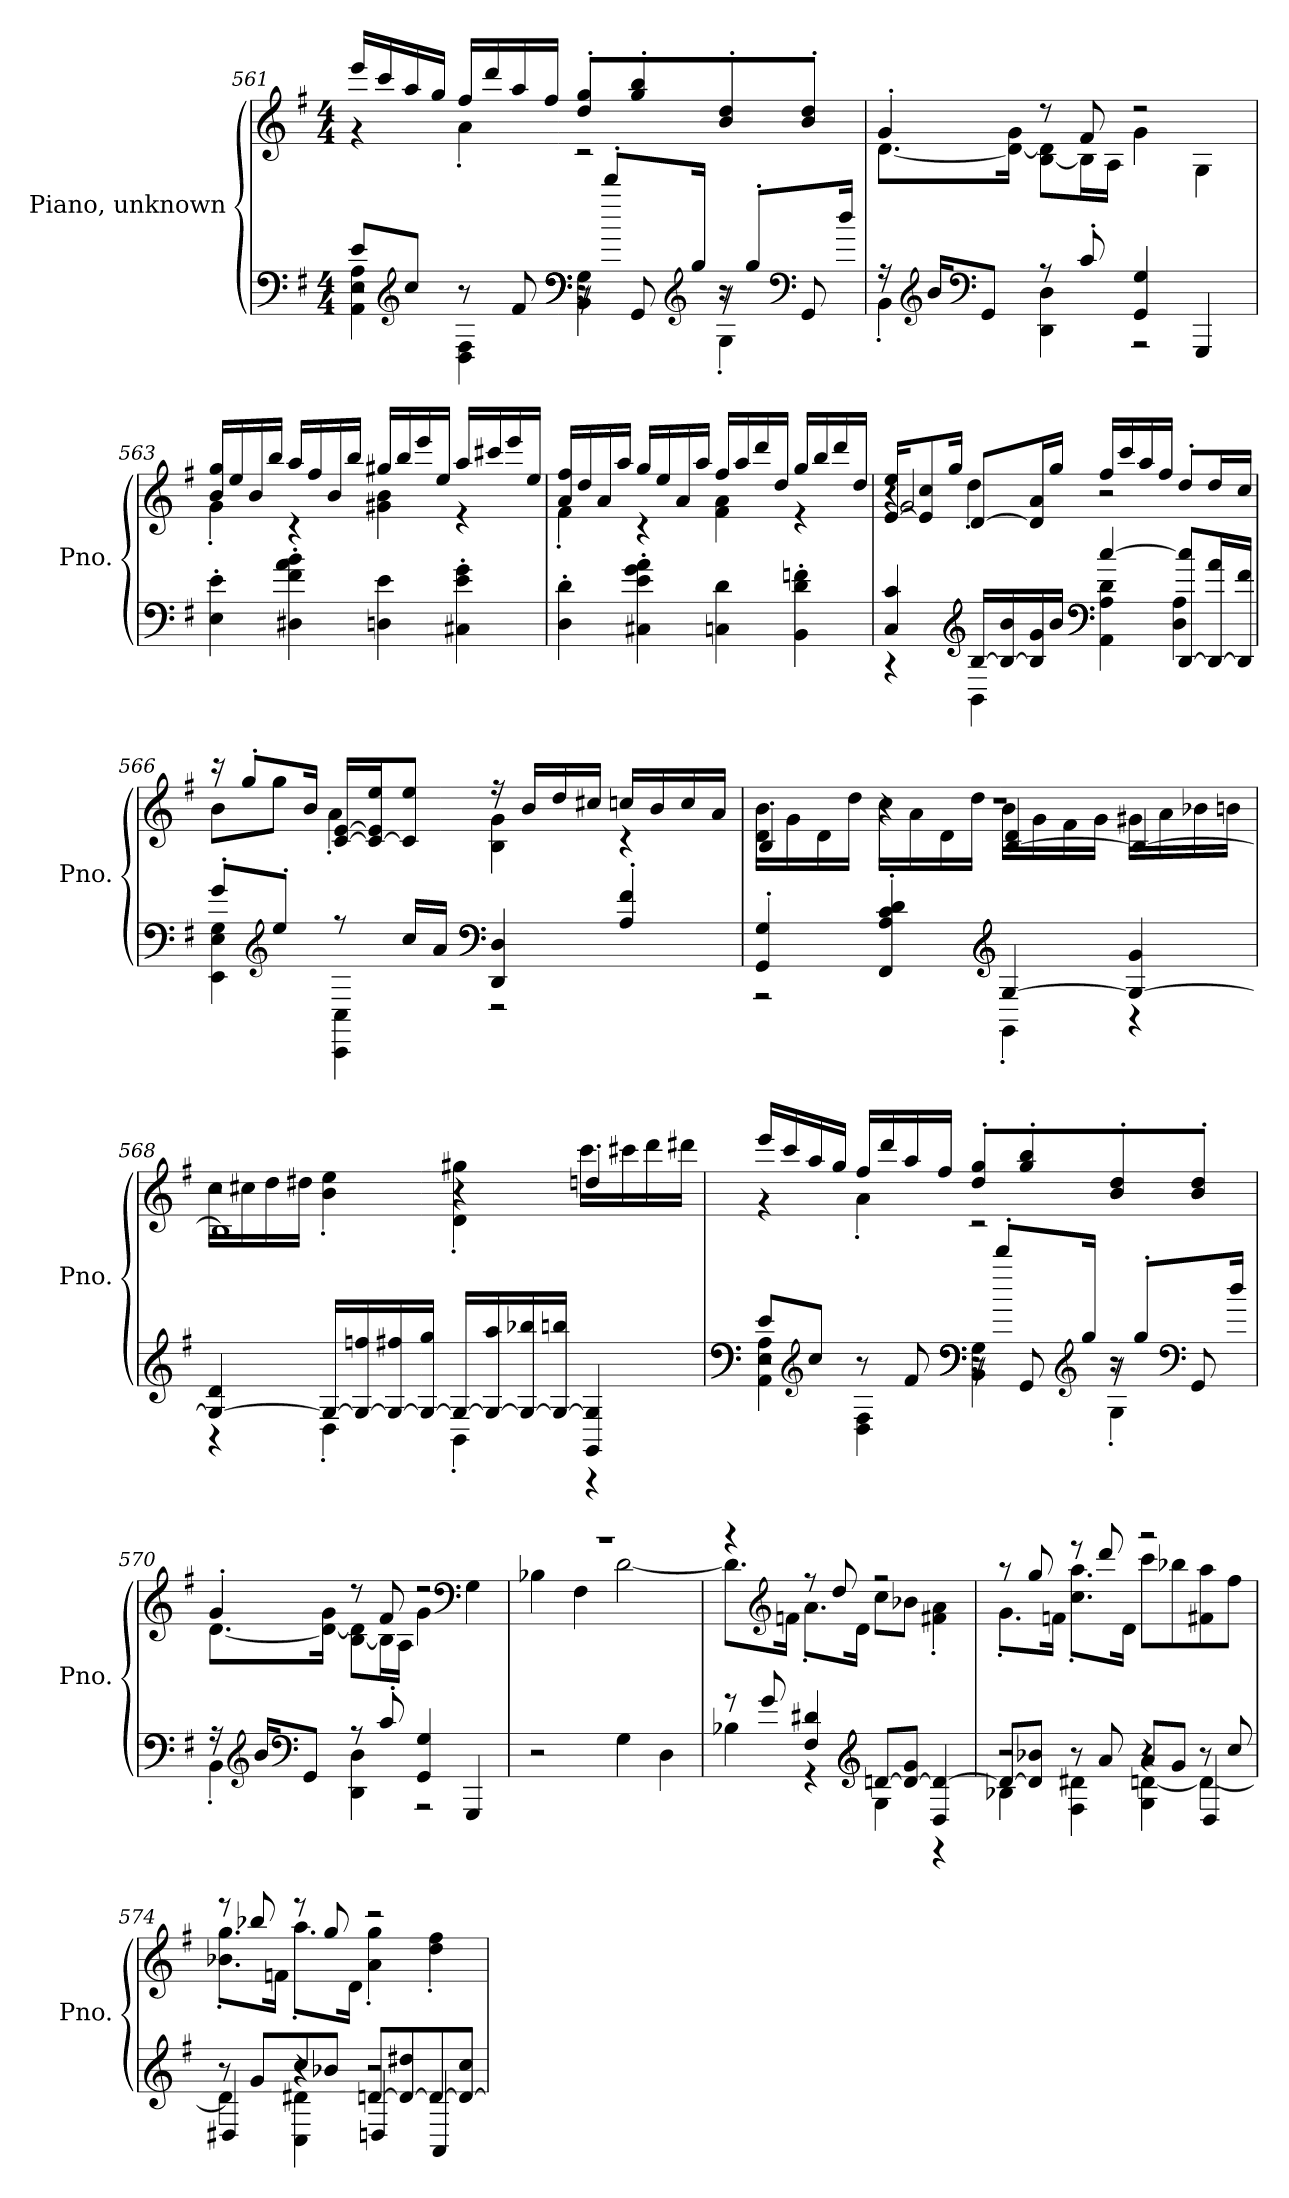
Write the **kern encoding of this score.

**kern	**kern
*part1	*part1
*staff2	*staff1
*I"Piano, unknown	*
*I'Pno.	*
!!LO:PB:g=z
*clefF4	*clefG2
*k[f#]	*k[f#]
*M4/4	*M4/4
=561	=561
*^	*^
*	*^	*	*
8e/L	4AA\ 4E\ 4A\	2r	16eee/LL	4r
.	.	.	16ccc/	.
*clefG2	*	*	*	*
8cc/J	.	.	16aa/	.
.	.	.	16gg/JJ	.
8r	4D\ 4F#\	.	16ff#/LL	4a'\
.	.	.	16ddd/	.
8f#/	.	.	16aa/	.
.	.	.	16ff#/JJ	.
*clefF4	*	*	*	*
16r	4BB\ 4G\	8r	8dd/' 8gg/'L	2r
8ddd'/L	.	.	.	.
.	.	8GG/	8gg/' 8bb/'	.
*clefG2	*	*	*	*
16gg/Jk	.	.	.	.
16r	4G'\	8r	8b/' 8dd/'	.
8gg'/L	.	.	.	.
*clefF4	*	*	*	*
.	.	8GG/	8b/' 8dd/'J	.
16dd/Jk	.	.	.	.
*	*v	*v	*	*
=562	=562	=562	=562
16r	4BB'\	4g'/	[8.d\L
*clefG2	*	*	*
16b/KL	.	.	.
*clefF4	*	*	*
8GG/J	.	.	.
.	.	.	16d\_ 16g\Jk
8r	4DD\ 4D\	8r	[8B\ 8d\]L
8c'/	.	8f#/	16B\L]
.	.	.	16A\JJ
4GG/ 4G/	2r	2r	4g\
4GGG/	.	.	4G\
*v	*v	*	*
!!LO:LB:g=z	!!
=563	=563	=563
4E\' 4e\'	16b/ 16gg/LL	4g'\
.	16ee/	.
.	16b/	.
.	16bb/JJ	.
4D#X\' 4f#\' 4a\' 4b\'	16aa/LL	4r
.	16ff#/	.
.	16b/	.
.	16bb/JJ	.
4Dn\ 4e\	16gg#X/LL	4g#X\ 4b\
.	16bb/	.
.	16eee/	.
.	16ee/JJ	.
4C#X\' 4e\' 4g\'	16aa/LL	4r
.	16ccc#X/	.
.	16eee/	.
.	16ee/JJ	.
=564	=564	=564
4D\' 4d\'	16a/ 16ff#/LL	4f#'\
.	16dd/	.
.	16a/	.
.	16aa/JJ	.
4C#X\' 4e\' 4g\' 4a\'	16gg/LL	4r
.	16ee/	.
.	16a/	.
.	16aa/JJ	.
4Cn\ 4d\	16ff#/LL	4f#\ 4a\
.	16aa/	.
.	16ddd/	.
.	16dd/JJ	.
4BB\' 4d\' 4fn\'	16gg/LL	4r
.	16bb/	.
.	16ddd/	.
.	16dd/JJ	.
!!LO:LB:g=z
=565	=565	=565
*^	*	*^
4C/ 4c/	4r	[16e/ 16ee/KL	4r	2g/
.	.	8e/] 8cc/	.	.
.	.	16gg/Jk	.	.
*clefG2	*	*	*	*
[16B/LL	4BB\	[8d/L	4dd'\	.
16B/_ 16b/	.	.	.	.
16B/] 16g/	.	16d/] 16a/L	.	.
16b/JJ	.	16gg/JJ	.	.
*clefF4	*	*	*	*
[4cc/	4AA\ 4A\ 4d\	16ff#/LL	2r	2r
.	.	16ccc/	.	.
.	.	16aa/	.	.
.	.	16ff#/JJ	.	.
[8DD/ 8cc/]L	4D\ 4A\	8dd'/L	.	.
16DD/_ 16a/L	.	16dd/L	.	.
16DD/] 16f#/JJ	.	16cc/JJ	.	.
*	*	*	*v	*v
=566	=566	=566	=566
8g'/L	4EE\ 4E\ 4G\	16r	8b\L
.	.	8gg'/L	.
*clefG2	*	*	*
8ee'/J	.	.	8gg\J
.	.	16b/Jk	.
8r	4CC\ 4C\	[16c/ [16e/LL	4a'\
.	.	16c/_ 16e/] 16ee/J	.
16cc/LL	.	8c/] 8ee/J	.
16a/JJ	.	.	.
*clefF4	*	*	*
4DD/ 4D/	2r	16r	4B\ 4g\
.	.	16b/LL	.
.	.	16dd/	.
.	.	16cc#X/JJ	.
4A/' 4f#/'	.	16ccn/LL	4r
.	.	16b/	.
.	.	16cc/	.
.	.	16a/JJ	.
!!LO:LB:g=z
=567	=567	=567	=567
*	*	*	*^
4GG/' 4G/'	2r	1r	16d\ 16b\LL	4B'/
.	.	.	16g\	.
.	.	.	16d\	.
.	.	.	16dd\JJ	.
4FF#/' 4A/' 4c/' 4d/'	.	.	16cc\LL	4r
.	.	.	16a\	.
.	.	.	16d\	.
.	.	.	16dd\JJ	.
*clefG2	*	*	*	*
[4G/	4GG'\	.	16b\LL	[4B/ 4d/
.	.	.	16g\	.
.	.	.	16f#\	.
.	.	.	16g\JJ	.
4G/_ 4g/	4r	.	16g#X\LL	4B/_
.	.	.	16a\	.
.	.	.	16b-X\	.
.	.	.	16bn\JJ	.
=568	=568	=568	=568	=568
4G/_ 4d/	4r	2r	16cc\LL	1B]
.	.	.	16cc#X\	.
.	.	.	16dd\	.
.	.	.	16dd#X\JJ	.
16G/LL_	4D'\	.	4b\' 4ee\'	.
16G/_ 16ffn/	.	.	.	.
16G/_ 16ff#X/	.	.	.	.
16G/_ 16gg/JJ	.	.	.	.
16G/LL_	4BB'\	4r	4d\' 4gg#X\'	.
16G/_ 16aa/	.	.	.	.
16G/_ 16bb-X/	.	.	.	.
16G/_ 16bbn/JJ	.	.	.	.
4GG/ 4G/]	4r	4ddn'/	16ccc\LL	.
.	.	.	16ccc#X\	.
.	.	.	16ddd\	.
.	.	.	16ddd#X\JJ	.
*v	*v	*	*	*
*	*v	*v	*v
!!LO:LB:g=z
=569	=569
*clefF4	*
*^	*^
*	*^	*	*
8e/L	4AA\ 4E\ 4A\	2r	16eee/LL	4r
.	.	.	16ccc/	.
*clefG2	*	*	*	*
8cc/J	.	.	16aa/	.
.	.	.	16gg/JJ	.
8r	4D\ 4F#\	.	16ff#/LL	4a'\
.	.	.	16ddd/	.
8f#/	.	.	16aa/	.
.	.	.	16ff#/JJ	.
*clefF4	*	*	*	*
16r	4BB\ 4G\	8r	8dd/' 8gg/'L	2r
8ddd'/L	.	.	.	.
.	.	8GG/	8gg/' 8bb/'	.
*clefG2	*	*	*	*
16gg/Jk	.	.	.	.
16r	4G'\	8r	8b/' 8dd/'	.
8gg'/L	.	.	.	.
*clefF4	*	*	*	*
.	.	8GG/	8b/' 8dd/'J	.
16dd/Jk	.	.	.	.
*	*v	*v	*	*
=570	=570	=570	=570
16r	4BB'\	4g'/	[8.d\L
*clefG2	*	*	*
16b/KL	.	.	.
*clefF4	*	*	*
8GG/J	.	.	.
.	.	.	16d\_ 16g\Jk
8r	4DD\ 4D\	8r	[8B\ 8d\]L
8c'/	.	8f#/	16B\L]
.	.	.	16A\JJ
4GG/ 4G/	2r	2r	4g\
*	*	*clefF4	*
4GGG/	.	.	4G\
*v	*v	*	*
!!LO:LB:g=z	!!
=571	=571	=571
2r	1r	4B-X\
.	.	4F#\
4G\	.	[2d\
4D\	.	.
=572	=572	=572
*^	*	*
8r	4B-X\	4r	8.d\L]
8g/	.	.	.
*	*	*clefG2	*
.	.	.	16fn\Jk
4F#/ 4d#X/	4r	8r	8.a'\L
.	.	8dd/	.
.	.	.	16d\Jk
*clefG2	*	*	*
[8dn/L	4G\	2r	8cc\L
8d/_ 8g/J	.	.	8b-X\J
4D/ 4d/_	4r	.	4f#X\' 4a\'
=573	=573	=573	=573
*	*^	*	*
8d/L_	4B-X\	2r	8r	8.g'\L
8d/] 8b-X/J	.	.	8gg/	.
.	.	.	.	16fn\Jk
8r	4F#\ 4d#X\	.	8r	8.cc\' 8.aa\'L
8a/	.	.	8ddd/	.
.	.	.	.	16d\Jk
8a/L	4G\ [4dn\	4r	2r	8ccc\L
8g/J	.	.	.	8bb-X\
8r	4d\_	4D/	.	8f#X\ 8aa\
8cc/	.	.	.	8ff#\J
!!LO:PB:g=z	!!
=574	=574	=574	=574	=574
8r	4d\]	4D#X/	8r	8.b-X\' 8.gg\'L
8g/L	.	.	8bb-X/	.
.	.	.	.	16fn\Jk
8cc/	4C\ 4d#X\	4r	8r	8.aa'\L
8b-X/J	.	.	8gg/	.
.	.	.	.	16d\Jk
[8dn/L	2r	4Dn/	2r	4a\' 4gg\'
8d/_ 8dd#X/	.	.	.	.
8d/_	.	4AA/	.	4dd\' 4ff#\'
8d/_ 8cc/J	.	.	.	.
*v	*v	*v	*	*
*	*v	*v
=	=
*-	*-
